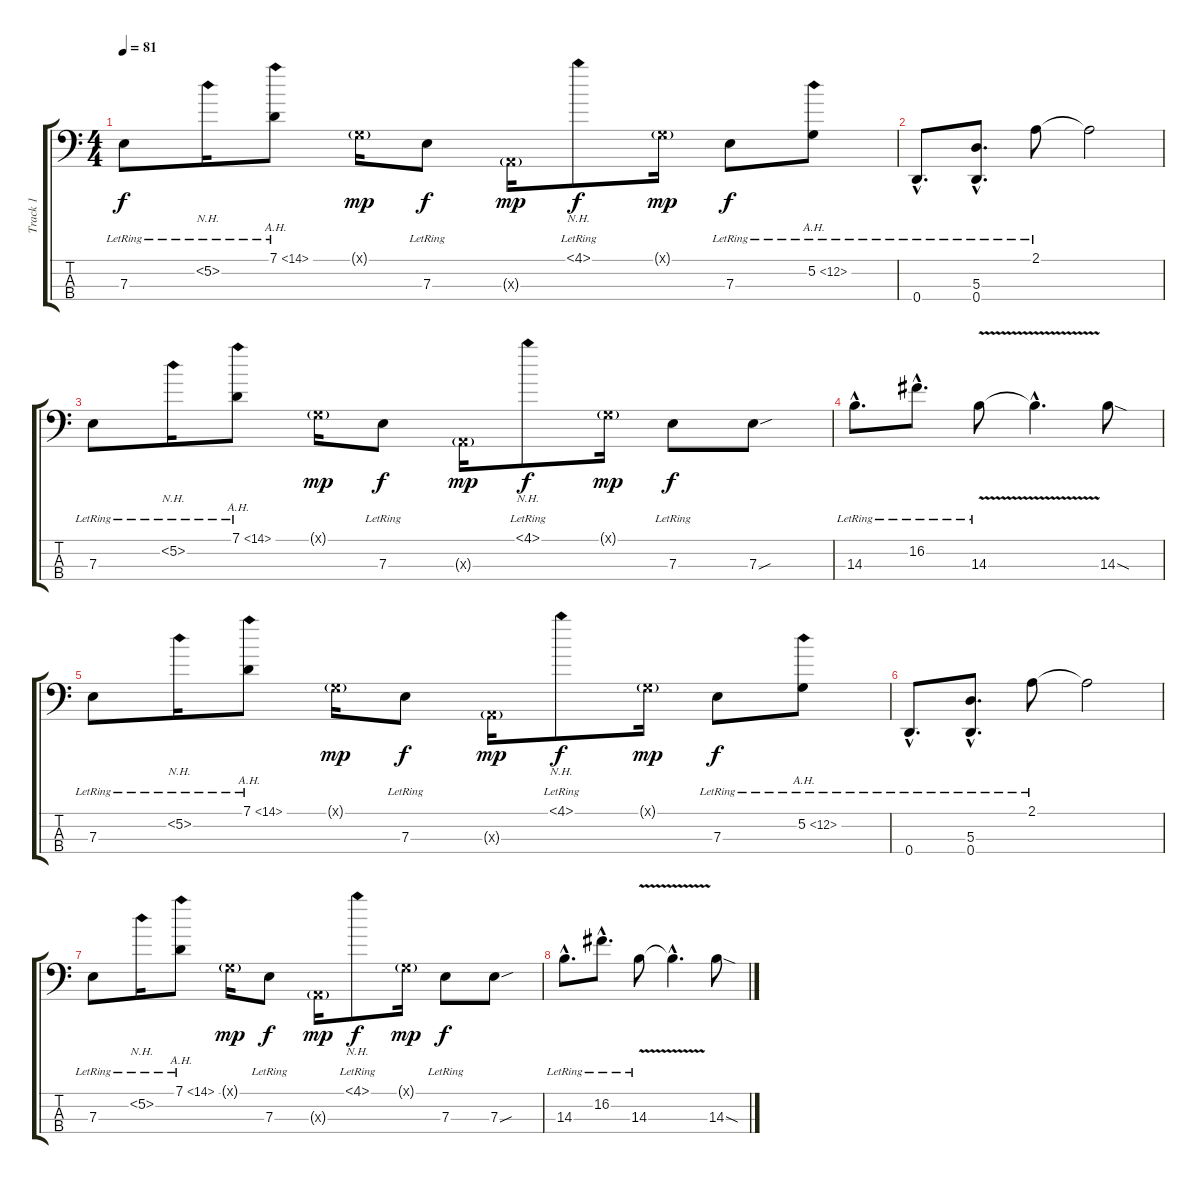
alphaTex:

\track ("Track 1" "Track 1") {instrument electricbasspick}
\staff {score tabs}
\tuning (G2 D2 A1 D1) {hide}
\ts (4 4)
\tempo 81
\clef f4
\ks c
7.3{lr}.8{dy f instrument electricbasspick} 5.2{nh lr}.16 7.1{ah 7 lr}.8 0.1{g x}.16{dy mp} 7.3{lr}.8{dy f} 0.3{g x}.16{dy mp} 4.1{nh lr}.8{dy f} 0.1{g x}.16{dy mp} 7.3{lr}.8{dy f} 5.2{ah 7 lr}.8 |
0.4{hac lr}.8{d} (5.3{hac lr} 0.4{hac lr}).8{d} 2.1{lr}.8 2.1{t}.2 |
7.3{lr}.8 5.2{nh lr}.16 7.1{ah 7 lr}.8 0.1{g x}.16{dy mp} 7.3{lr}.8{dy f} 0.3{g x}.16{dy mp} 4.1{nh lr}.8{dy f} 0.1{g x}.16{dy mp} 7.3{lr}.8{dy f} 7.3{sou}.8 |
14.3{hac lr}.8{d} 16.2{hac lr}.8{d} 14.3{v lr}.8 14.3{hac t}.4{d} 14.3{sod}.8 |
7.3{lr}.8 5.2{nh lr}.16 7.1{ah 7 lr}.8 0.1{g x}.16{dy mp} 7.3{lr}.8{dy f} 0.3{g x}.16{dy mp} 4.1{nh lr}.8{dy f} 0.1{g x}.16{dy mp} 7.3{lr}.8{dy f} 5.2{ah 7 lr}.8 |
0.4{hac lr}.8{d} (5.3{hac lr} 0.4{hac lr}).8{d} 2.1{lr}.8 2.1{t}.2 |
7.3{lr}.8 5.2{nh lr}.16 7.1{ah 7 lr}.8 0.1{g x}.16{dy mp} 7.3{lr}.8{dy f} 0.3{g x}.16{dy mp} 4.1{nh lr}.8{dy f} 0.1{g x}.16{dy mp} 7.3{lr}.8{dy f} 7.3{sou}.8 |
14.3{hac lr}.8{d} 16.2{hac lr}.8{d} 14.3{v lr}.8 14.3{hac t}.4{d} 14.3{sod}.8
